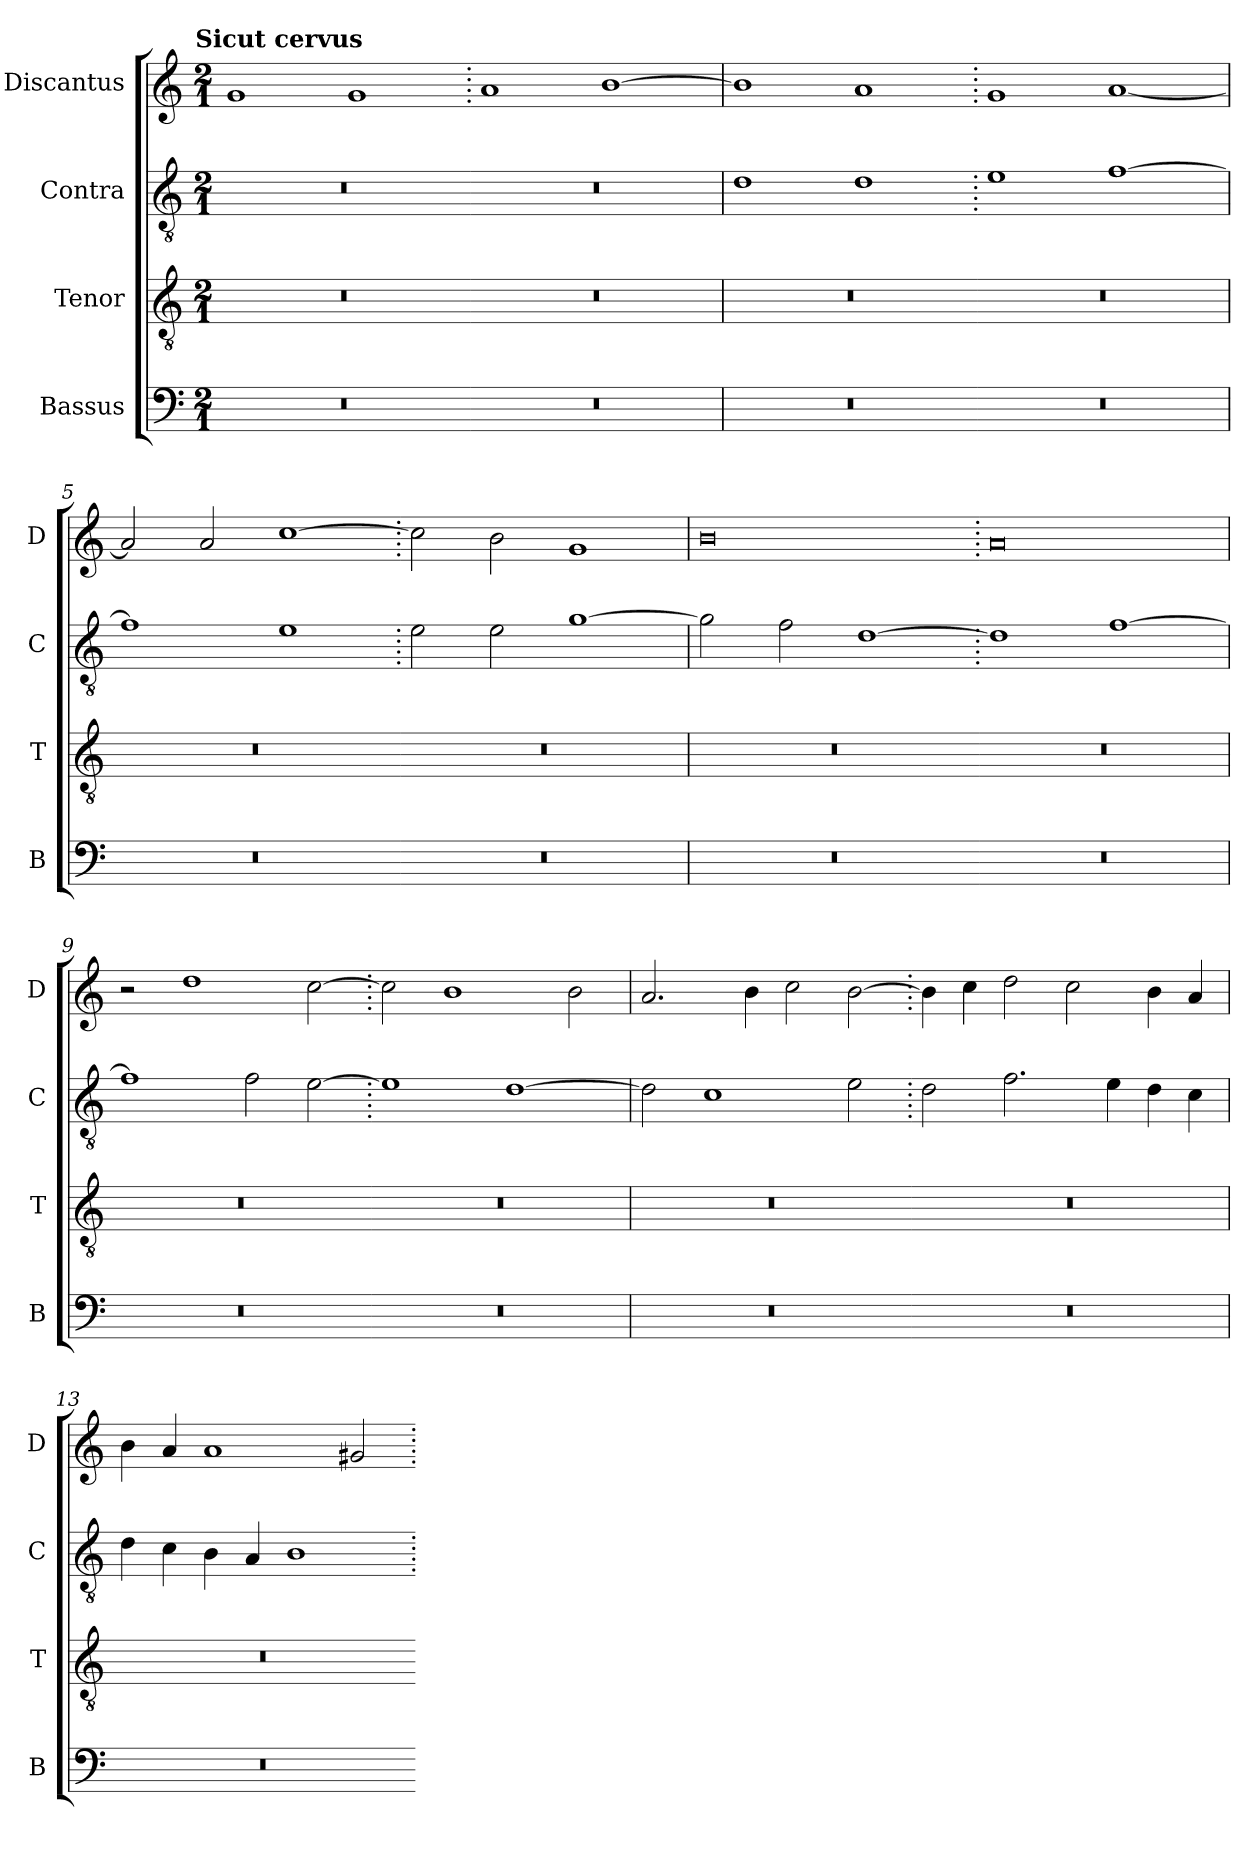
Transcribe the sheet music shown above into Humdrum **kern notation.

**kern	**kern	**kern	**kern
*part4	*part3	*part2	*part1
*staff4	*staff3	*staff2	*staff1
*I"Bassus	*I"Tenor	*I"Contra	*I"Discantus
*I'B	*I'T	*I'C	*I'D
*clefF4	*clefGv2	*clefGv2	*clefG2
*k[]	*k[]	*k[]	*k[]
!!LO:TX:omd:t=Sicut cervus
*M2/1	*M2/1	*M2/1	*M2/1
=1	=1	=1	=1
0r	0r	0r	1g
.	.	.	1g
=2	=2	=2.	=2.
0r	0r	0r	1a
.	.	.	[1b
=3	=3	=3	=3
0r	0r	1d	1b]
.	.	1d	1a
=4	=4	=4.	=4.
0r	0r	1e	1g
.	.	[1f	[1a
=5	=5	=5	=5
0r	0r	1f]	2a/]
.	.	.	2a/
.	.	1e	[1cc
=6	=6	=6.	=6.
0r	0r	2e\	2cc\]
.	.	2e\	2b\
.	.	[1g	1g
=7	=7	=7	=7
0r	0r	2g\]	0b
.	.	2f\	.
.	.	[1d	.
=8	=8	=8.	=8.
0r	0r	1d]	0a
.	.	[1f	.
=9	=9	=9	=9
0r	0r	1f]	2r
.	.	.	1dd
.	.	2f\	.
.	.	[2e\	[2cc\
=10	=10	=10.	=10.
0r	0r	1e]	2cc\]
.	.	.	1b
.	.	[1d	.
.	.	.	2b\
=11	=11	=11	=11
0r	0r	2d\]	2.a/
.	.	1c	.
.	.	.	4b\
.	.	.	2cc\
.	.	2e\	[2b\
=12	=12	=12.	=12.
0r	0r	2d\	4b\]
.	.	.	4cc\
.	.	2.f\	2dd\
.	.	.	2cc\
.	.	4e\	.
.	.	4d\	4b\
.	.	4c\	4a/
=13	=13	=13	=13
0r	0r	4d\	4b\
.	.	4c\	4a/
.	.	4B\	1a
.	.	4A/	.
.	.	1B	.
.	.	.	2g#X/
=	=	=.	=.
*-	*-	*-	*-
